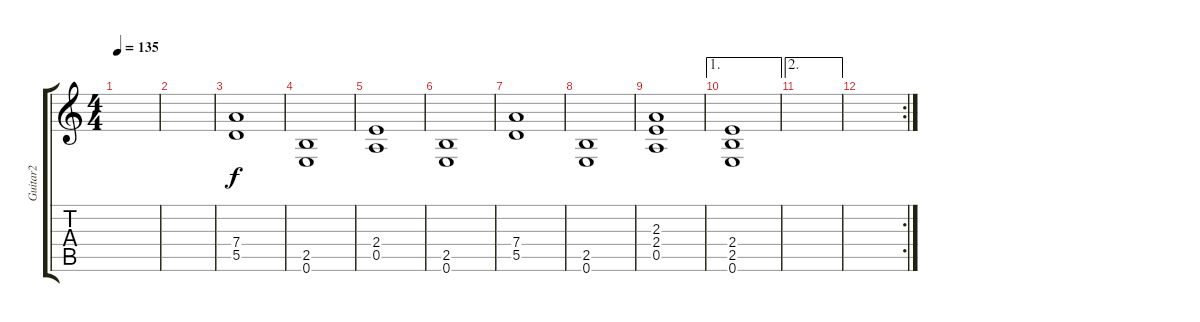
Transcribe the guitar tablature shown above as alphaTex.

\track ("Guitar2" "Guitar2") {instrument distortionguitar}
\staff {score tabs}
\tuning (E4 B3 G3 D3 A2 E2) {hide}
\ts (4 4)
\tempo 135
\clef g2
\ks c
|
|
(7.4 5.5).1 |
(2.5 0.6).1 |
(2.4 0.5).1 |
(2.5 0.6).1 |
(7.4 5.5).1 |
(2.5 0.6).1 |
(2.3 2.4 0.5).1 |
\ae 1
(2.4 2.5 0.6).1 |
\ae 2
|
\rc 2
